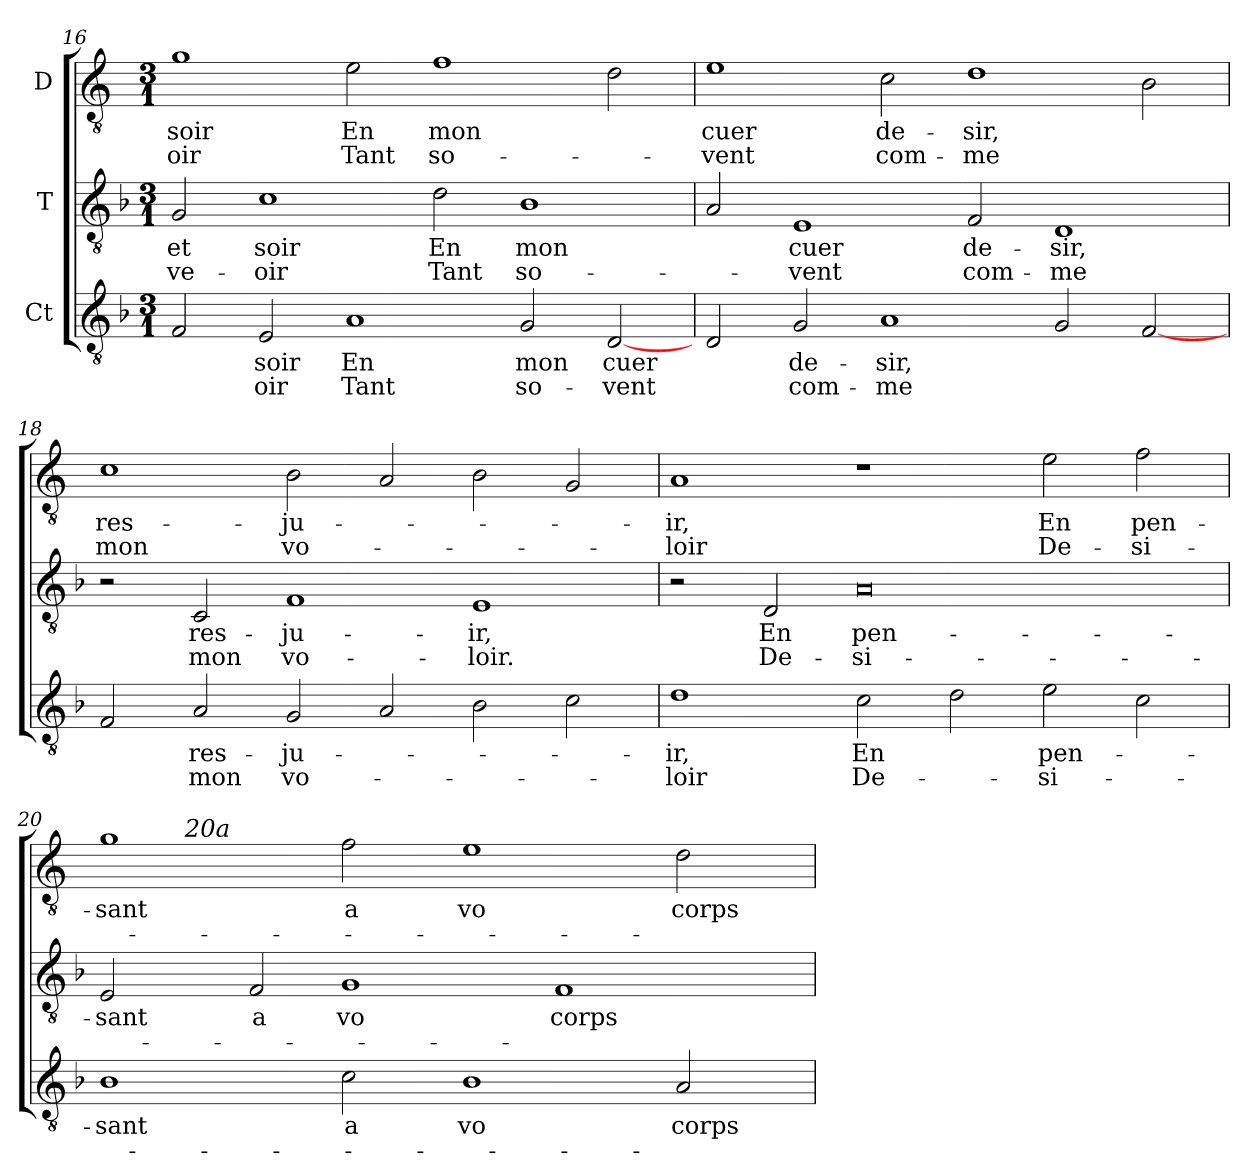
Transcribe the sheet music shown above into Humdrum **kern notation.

**kern	**text	**text	**kern	**text	**text	**kern	**text	**text
*part3	*part3	*part3	*part2	*part2	*part2	*part1	*part1	*part1
*staff3	*staff3	*staff3	*staff2	*staff2	*staff2	*staff1	*staff1	*staff1
*I"Ct	*	*	*I"T	*	*	*I"D	*	*
*clefGv2	*	*	*clefGv2	*	*	*clefGv2	*	*
*ITrd7c12	*	*	*ITrd7c12	*	*	*ITrd7c12	*	*
*k[b-]	*	*	*k[b-]	*	*	*k[]	*	*
*F:	*	*	*F:	*	*	*C:	*	*
*M3/1	*	*	*M3/1	*	*	*M3/1	*	*
=16	=16	=16	=16	=16	=16	=16	=16	=16
!	!	!	!	!LO:LY:b:color=#000000	!LO:LY:b:color=#000000	!	!	!
!	!	!	!	!	!	!	!LO:LY:b:color=#000000	!LO:LY:b:color=#000000
2FFi/	.	.	2GGi/	et	ve-	1Gi\	soir	-oir
!	!LO:LY:b:color=#000000	!LO:LY:b:color=#000000	!	!	!	!	!	!
!	!	!	!	!LO:LY:b:color=#000000	!LO:LY:b:color=#000000	!	!	!
2EEi/	soir	-oir	1Ci\	soir	-oir	.	.	.
!	!LO:LY:b:color=#000000	!LO:LY:b:color=#000000	!	!	!	!	!	!
!	!	!	!	!	!	!	!LO:LY:b:color=#000000	!LO:LY:b:color=#000000
1AAi/	En	Tant	.	.	.	2Ei\	En	Tant
!	!	!	!	!LO:LY:b:color=#000000	!LO:LY:b:color=#000000	!	!	!
!	!	!	!	!	!	!	!LO:LY:b:color=#000000	!LO:LY:b:color=#000000
.	.	.	2Di\	En	Tant	1Fi\	mon	so-
!	!LO:LY:b:color=#000000	!LO:LY:b:color=#000000	!	!	!	!	!	!
!	!	!	!	!LO:LY:b:color=#000000	!LO:LY:b:color=#000000	!	!	!
2GGi/	mon	so-	1BB-i/	mon	so-	.	.	.
!	!LO:LY:b:color=#000000	!LO:LY:b:color=#000000	!	!	!	!	!	!
[2DDi/	cuer	-vent	.	.	.	2Di\	.	.
!!LO:LB:g=z
=17	=17	=17	=17	=17	=17	=17	=17	=17
!	!	!	!	!	!	!	!LO:LY:b:color=#000000	!LO:LY:b:color=#000000
2DDi/	.	.	2AAi/	.	.	1Ei\	cuer	-vent
!	!LO:LY:b:color=#000000	!LO:LY:b:color=#000000	!	!	!	!	!	!
!	!	!	!	!LO:LY:b:color=#000000	!LO:LY:b:color=#000000	!	!	!
2GGi/	de-	com-	1EEi/	cuer	-vent	.	.	.
!	!LO:LY:b:color=#000000	!LO:LY:b:color=#000000	!	!	!	!	!	!
!	!	!	!	!	!	!	!LO:LY:b:color=#000000	!LO:LY:b:color=#000000
1AAi/	-sir,	-me	.	.	.	2Ci\	de-	com-
!	!	!	!	!LO:LY:b:color=#000000	!LO:LY:b:color=#000000	!	!	!
!	!	!	!	!	!	!	!LO:LY:b:color=#000000	!LO:LY:b:color=#000000
.	.	.	2FFi/	de-	com-	1Di\	-sir,	-me
!	!	!	!	!LO:LY:b:color=#000000	!LO:LY:b:color=#000000	!	!	!
2GGi/	.	.	1DDi/	-sir,	-me	.	.	.
[2FFi/	.	.	.	.	.	2BBi\	.	.
=18	=18	=18	=18	=18	=18	=18	=18	=18
!	!	!	!	!	!	!	!LO:LY:b:color=#000000	!LO:LY:b:color=#000000
2FFi/	.	.	2r	.	.	1Ci\	res-	mon
!	!LO:LY:b:color=#000000	!LO:LY:b:color=#000000	!	!	!	!	!	!
!	!	!	!	!LO:LY:b:color=#000000	!LO:LY:b:color=#000000	!	!	!
2AAi/	res-	mon	2CCi/	res-	mon	.	.	.
!	!LO:LY:b:color=#000000	!LO:LY:b:color=#000000	!	!	!	!	!	!
!	!	!	!	!LO:LY:b:color=#000000	!LO:LY:b:color=#000000	!	!	!
!	!	!	!	!	!	!	!LO:LY:b:color=#000000	!LO:LY:b:color=#000000
2GGi/	-ju-	vo-	1FFi/	-ju-	vo-	2BBi\	-ju-	vo-
2AAi/	.	.	.	.	.	2AAi/	.	.
!	!	!	!	!LO:LY:b:color=#000000	!LO:LY:b:color=#000000	!	!	!
2BB-i\	.	.	1EEi/	-ir,	-loir.	2BBi\	.	.
2Ci\	.	.	.	.	.	2GGi/	.	.
=19	=19	=19	=19	=19	=19	=19	=19	=19
!	!LO:LY:b:color=#000000	!LO:LY:b:color=#000000	!	!	!	!	!	!
!	!	!	!	!	!	!	!LO:LY:b:color=#000000	!LO:LY:b:color=#000000
1Di\	-ir,	-loir	2r	.	.	1AAi/	-ir,	-loir
!	!	!	!	!LO:LY:b:color=#000000	!LO:LY:b:color=#000000	!	!	!
.	.	.	2DDi/	En	De-	.	.	.
!	!LO:LY:b:color=#000000	!LO:LY:b:color=#000000	!	!	!	!	!	!
!	!	!	!	!LO:LY:b:color=#000000	!LO:LY:b:color=#000000	!	!	!
2Ci\	En	De-	0AAi/	pen-	-si-	1r	.	.
2Di\	.	.	.	.	.	.	.	.
!	!LO:LY:b:color=#000000	!LO:LY:b:color=#000000	!	!	!	!	!	!
!	!	!	!	!	!	!	!LO:LY:b:color=#000000	!LO:LY:b:color=#000000
2Ei\	pen-	-si-	.	.	.	2Ei\	En	De-
!	!	!	!	!	!	!	!LO:LY:b:color=#000000	!LO:LY:b:color=#000000
2Ci\	.	.	.	.	.	2Fi\	pen-	-si-
!!LO:LB:g=z
=20	=20	=20	=20	=20	=20	=20	=20	=20
!	!LO:LY:b:color=#000000	!	!	!	!	!	!	!
!	!	!	!	!LO:LY:b:color=#000000	!	!	!	!
!	!	!	!	!	!	!	!LO:LY:b:color=#000000	!
*	*	*	*	*	*	*^	*	*
1BB-i/	-sant	.	2EEi/	-sant	.	1Gi\	8ryy	-sant	.
.	.	.	.	.	.	.	16ryy	.	.
.	.	.	.	.	.	.	32ryy	.	.
.	.	.	.	.	.	.	1024ryy	.	.
!	!	!	!	!	!	!	!LO:TX:a:i:t=20a	!	!
.	.	.	.	.	.	.	1ryy	.	.
!	!	!	!	!LO:LY:b:color=#000000	!	!	!	!	!
.	.	.	2FFi/	a	.	.	.	.	.
!	!LO:LY:b:color=#000000	!	!	!	!	!	!	!	!
!	!	!	!	!LO:LY:b:color=#000000	!	!	!	!	!
!	!	!	!	!	!	!	!	!LO:LY:b:color=#000000	!
2Ci\	a	.	1GGi/	vo	.	2Fi\	.	a	.
.	.	.	.	.	.	.	1ryy	.	.
!	!LO:LY:b:color=#000000	!	!	!	!	!	!	!	!
!	!	!	!	!	!	!	!	!LO:LY:b:color=#000000	!
1BB-i/	vo	.	.	.	.	1Ei\	.	vo	.
!	!	!	!	!LO:LY:b:color=#000000	!	!	!	!	!
.	.	.	1FFi/	corps	.	.	.	.	.
.	.	.	.	.	.	.	2ryy	.	.
!	!LO:LY:b:color=#000000	!	!	!	!	!	!	!	!
!	!	!	!	!	!	!	!	!LO:LY:b:color=#000000	!
2AAi/	corps	.	.	.	.	2Di\	.	corps	.
.	.	.	.	.	.	.	4ryy	.	.
.	.	.	.	.	.	.	64ryy	.	.
.	.	.	.	.	.	.	128...ryy	.	.
*	*	*	*	*	*	*v	*v	*	*
=	=	=	=	=	=	=	=	=
*-	*-	*-	*-	*-	*-	*-	*-	*-
